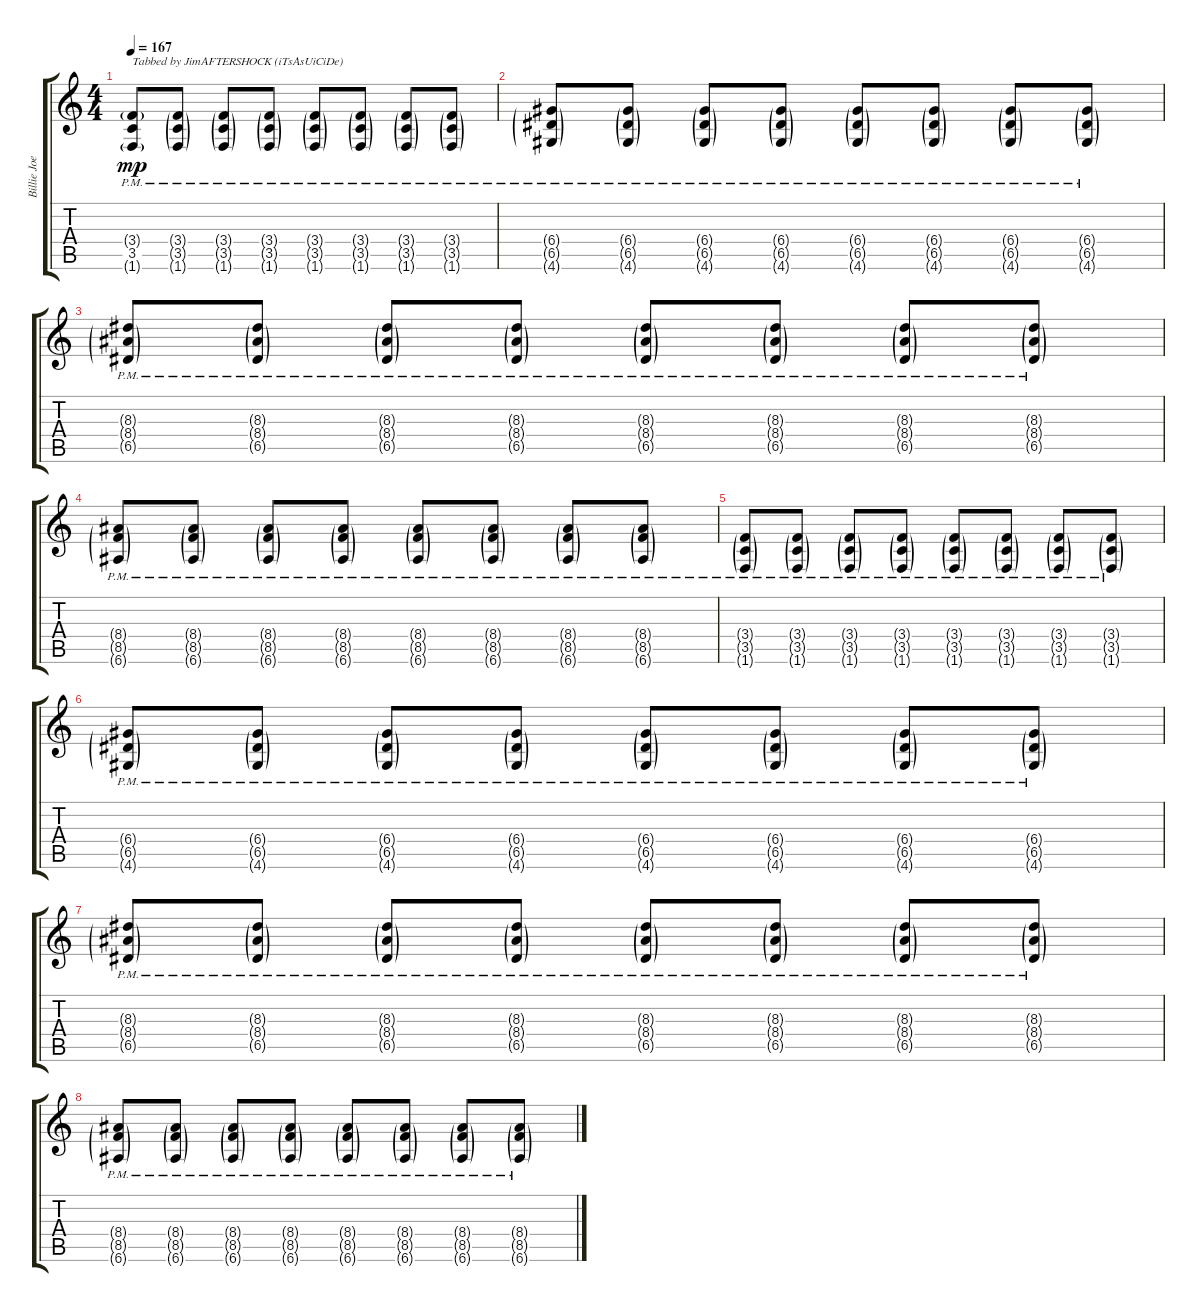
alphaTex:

\track ("Billie Joe Armstrong (Guitar 1)" "Billie Joe") {instrument acousticguitarnylon}
\staff {score tabs}
\tuning (E4 B3 G3 D3 A2 E2) {hide}
\ts (4 4)
\tempo 167
\clef g2
\ks c
(3.4{g pm} 3.5{pm} 1.6{g pm}).8{txt "Tabbed by JimAFTERSHOCK (iTsAsUiCiDe)" dy mp instrument acousticguitarnylon} (3.4{g pm} 3.5{g pm} 1.6{g pm}).8 (3.4{g pm} 3.5{g pm} 1.6{g pm}).8 (3.4{g pm} 3.5{g pm} 1.6{g pm}).8 (3.4{g pm} 3.5{g pm} 1.6{g pm}).8 (3.4{g pm} 3.5{g pm} 1.6{g pm}).8 (3.4{g pm} 3.5{g pm} 1.6{g pm}).8 (3.4{g pm} 3.5{g pm} 1.6{g pm}).8 |
(6.4{g pm} 6.5{g pm} 4.6{g pm}).8 (6.4{g pm} 6.5{g pm} 4.6{g pm}).8 (6.4{g pm} 6.5{g pm} 4.6{g pm}).8 (6.4{g pm} 6.5{g pm} 4.6{g pm}).8 (6.4{g pm} 6.5{g pm} 4.6{g pm}).8 (6.4{g pm} 6.5{g pm} 4.6{g pm}).8 (6.4{g pm} 6.5{g pm} 4.6{g pm}).8 (6.4{g pm} 6.5{g pm} 4.6{g pm}).8 |
(8.3{g pm} 8.4{g pm} 6.5{g pm}).8 (8.3{g pm} 8.4{g pm} 6.5{g pm}).8 (8.3{g pm} 8.4{g pm} 6.5{g pm}).8 (8.3{g pm} 8.4{g pm} 6.5{g pm}).8 (8.3{g pm} 8.4{g pm} 6.5{g pm}).8 (8.3{g pm} 8.4{g pm} 6.5{g pm}).8 (8.3{g pm} 8.4{g pm} 6.5{g pm}).8 (8.3{g pm} 8.4{g pm} 6.5{g pm}).8 |
(8.4{g pm} 8.5{g pm} 6.6{g pm}).8 (8.4{g pm} 8.5{g pm} 6.6{g pm}).8 (8.4{g pm} 8.5{g pm} 6.6{g pm}).8 (8.4{g pm} 8.5{g pm} 6.6{g pm}).8 (8.4{g pm} 8.5{g pm} 6.6{g pm}).8 (8.4{g pm} 8.5{g pm} 6.6{g pm}).8 (8.4{g pm} 8.5{g pm} 6.6{g pm}).8 (8.4{g pm} 8.5{g pm} 6.6{g pm}).8 |
(3.4{g pm} 3.5{g pm} 1.6{g pm}).8 (3.4{g pm} 3.5{g pm} 1.6{g pm}).8 (3.4{g pm} 3.5{g pm} 1.6{g pm}).8 (3.4{g pm} 3.5{g pm} 1.6{g pm}).8 (3.4{g pm} 3.5{g pm} 1.6{g pm}).8 (3.4{g pm} 3.5{g pm} 1.6{g pm}).8 (3.4{g pm} 3.5{g pm} 1.6{g pm}).8 (3.4{g pm} 3.5{g pm} 1.6{g pm}).8 |
(6.4{g pm} 6.5{g pm} 4.6{g pm}).8 (6.4{g pm} 6.5{g pm} 4.6{g pm}).8 (6.4{g pm} 6.5{g pm} 4.6{g pm}).8 (6.4{g pm} 6.5{g pm} 4.6{g pm}).8 (6.4{g pm} 6.5{g pm} 4.6{g pm}).8 (6.4{g pm} 6.5{g pm} 4.6{g pm}).8 (6.4{g pm} 6.5{g pm} 4.6{g pm}).8 (6.4{g pm} 6.5{g pm} 4.6{g pm}).8 |
(8.3{g pm} 8.4{g pm} 6.5{g pm}).8 (8.3{g pm} 8.4{g pm} 6.5{g pm}).8 (8.3{g pm} 8.4{g pm} 6.5{g pm}).8 (8.3{g pm} 8.4{g pm} 6.5{g pm}).8 (8.3{g pm} 8.4{g pm} 6.5{g pm}).8 (8.3{g pm} 8.4{g pm} 6.5{g pm}).8 (8.3{g pm} 8.4{g pm} 6.5{g pm}).8 (8.3{g pm} 8.4{g pm} 6.5{g pm}).8 |
(8.4{g pm} 8.5{g pm} 6.6{g pm}).8 (8.4{g pm} 8.5{g pm} 6.6{g pm}).8 (8.4{g pm} 8.5{g pm} 6.6{g pm}).8 (8.4{g pm} 8.5{g pm} 6.6{g pm}).8 (8.4{g pm} 8.5{g pm} 6.6{g pm}).8 (8.4{g pm} 8.5{g pm} 6.6{g pm}).8 (8.4{g pm} 8.5{g pm} 6.6{g pm}).8 (8.4{g pm} 8.5{g pm} 6.6{g pm}).8
